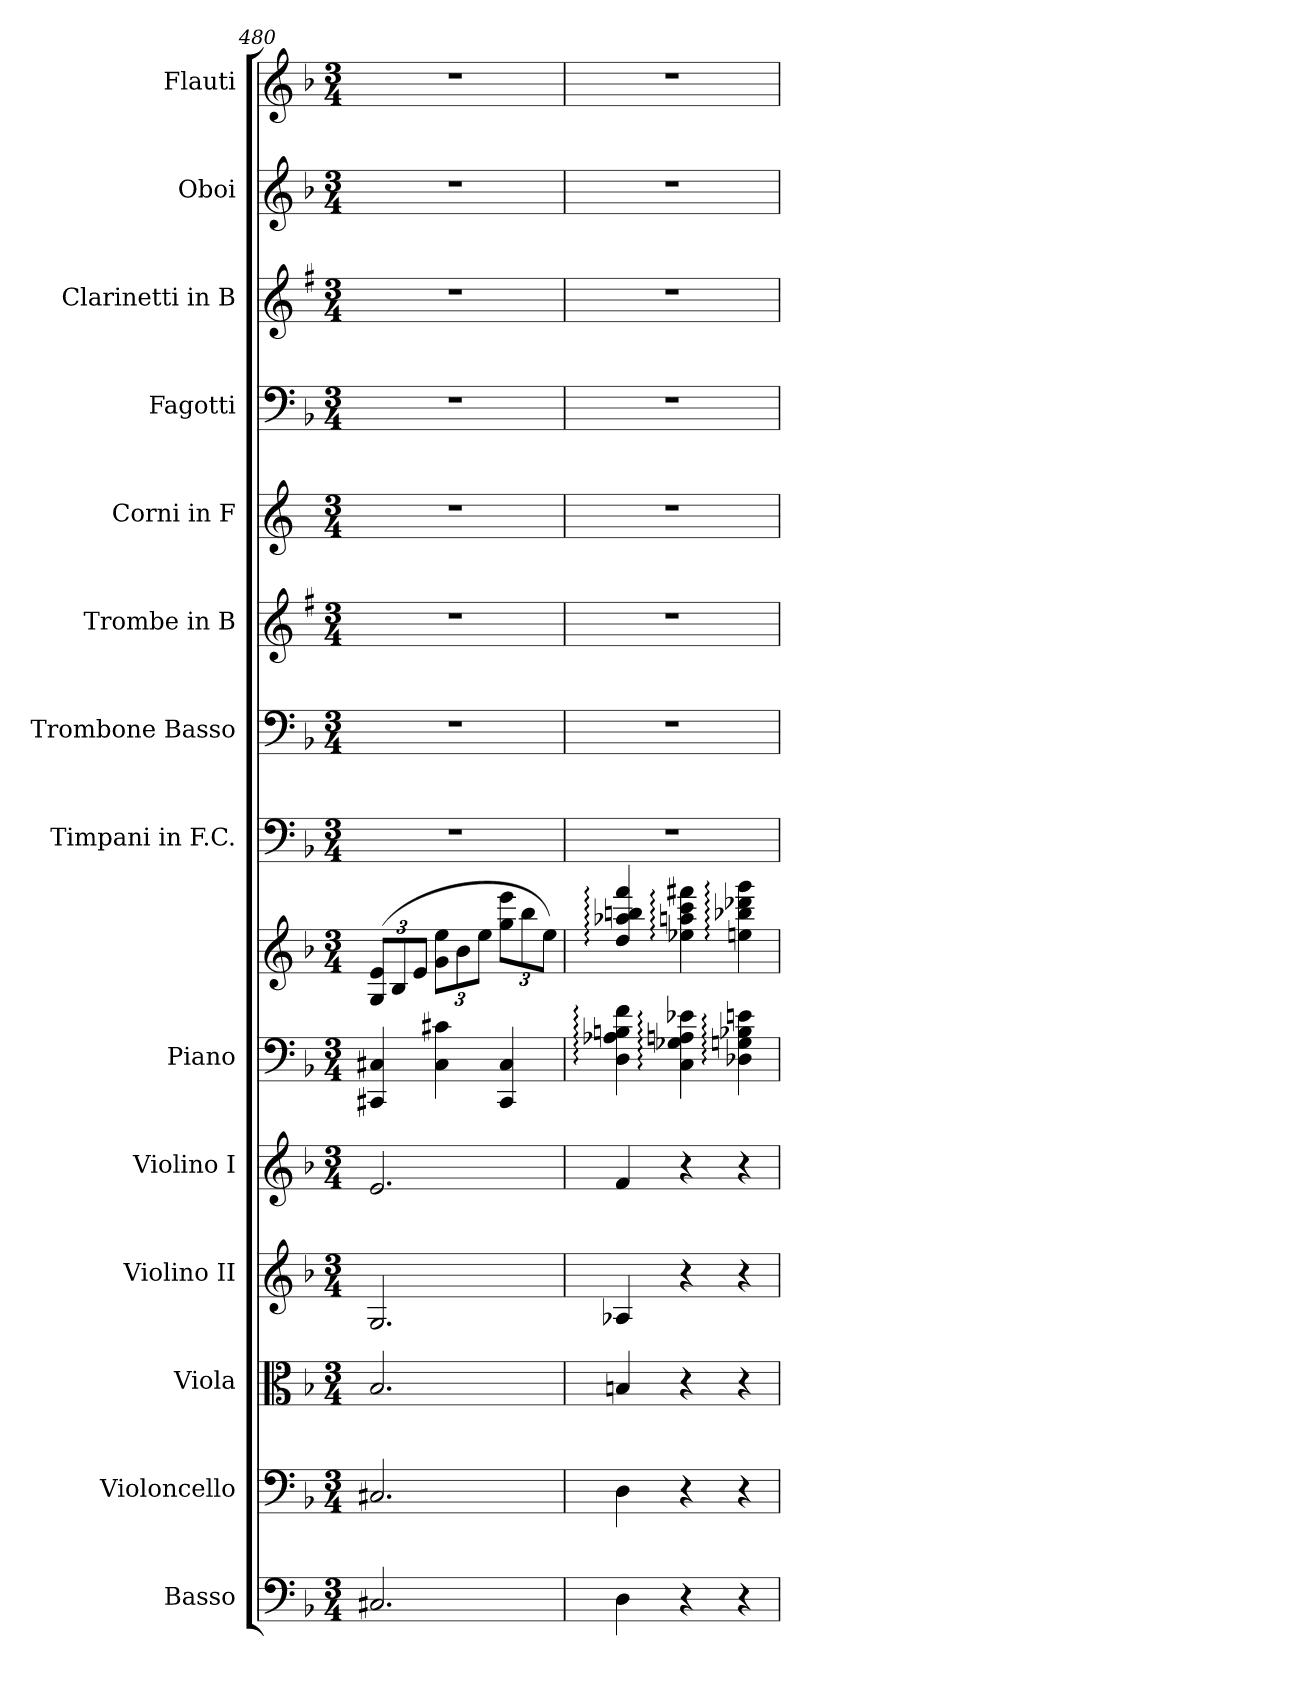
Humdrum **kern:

**kern	**kern	**kern	**kern	**kern	**kern	**kern	**kern	**kern	**kern	**kern	**kern	**kern	**kern	**kern
*part14	*part13	*part12	*part11	*part10	*part9	*part9	*part8	*part7	*part6	*part5	*part4	*part3	*part2	*part1
*staff15	*staff14	*staff13	*staff12	*staff11	*staff10	*staff9	*staff8	*staff7	*staff6	*staff5	*staff4	*staff3	*staff2	*staff1
*I"Basso	*I"Violoncello	*I"Viola	*I"Violino II	*I"Violino I	*I"Piano	*	*I"Timpani in F.C.	*I"Trombone Basso	*I"Trombe in B	*I"Corni in F	*I"Fagotti	*I"Clarinetti in B	*I"Oboi	*I"Flauti
*	*	*	*	*	*I'Pno.	*	*I'Timp.	*	*	*	*	*	*I'Ob.	*I'Fl.
*clefF4	*clefF4	*clefC3	*clefG2	*clefG2	*clefF4	*clefG2	*clefF4	*clefF4	*clefG2	*clefG2	*clefF4	*clefG2	*clefG2	*clefG2
*ITrd7c12	*	*	*	*	*	*	*	*	*ITrd1c2	*ITrd4c7	*	*ITrd1c2	*	*
*k[b-]	*k[b-]	*k[b-]	*k[b-]	*k[b-]	*k[b-]	*k[b-]	*k[b-]	*k[b-]	*k[b-]	*k[b-]	*k[b-]	*k[b-]	*k[b-]	*k[b-]
*M3/4	*M3/4	*M3/4	*M3/4	*M3/4	*M3/4	*M3/4	*M3/4	*M3/4	*M3/4	*M3/4	*M3/4	*M3/4	*M3/4	*M3/4
*	*	*	*	*	*	*Xbrackettup	*	*	*	*	*	*	*	*
=480	=480	=480	=480	=480	=480	=480	=480	=480	=480	=480	=480	=480	=480	=480
2.CC#X/	2.C#X/	2.B-/	2.G/	2.e/	4CC#X/ 4C#X/	(>12G/ 12e/L	2.r	2.r	2.r	2.r	2.r	2.r	2.r	2.r
.	.	.	.	.	.	12B-/	.	.	.	.	.	.	.	.
.	.	.	.	.	.	12e/J	.	.	.	.	.	.	.	.
.	.	.	.	.	4C#\ 4c#X\	12g\ 12ee\L	.	.	.	.	.	.	.	.
.	.	.	.	.	.	12b-\	.	.	.	.	.	.	.	.
.	.	.	.	.	.	12ee\J	.	.	.	.	.	.	.	.
.	.	.	.	.	4CC#/ 4C#/	12gg\ 12eee\L	.	.	.	.	.	.	.	.
.	.	.	.	.	.	12bb-\	.	.	.	.	.	.	.	.
.	.	.	.	.	.	12ee\J)	.	.	.	.	.	.	.	.
!!LO:LB:g=z
=481	=481	=481	=481	=481	=481	=481	=481	=481	=481	=481	=481	=481	=481	=481
4DD\	4D\	4Bn/	4A-X/	4f/	4D\: 4A-X\: 4Bn\: 4f\:	4dd/: 4aa-X/: 4bbn/: 4fff/:	2.r	2.r	2.r	2.r	2.r	2.r	2.r	2.r
4r	4r	4r	4r	4r	4C\: 4G-X\: 4An\: 4e-X\:	4ee-X\: 4aan\: 4ccc\: 4fff#X\:	.	.	.	.	.	.	.	.
4r	4r	4r	4r	4r	4D-X\: 4Gn\: 4B-X\: 4en\:	4een\: 4bb-X\: 4ddd-X\: 4ggg\:	.	.	.	.	.	.	.	.
=	=	=	=	=	=	=	=	=	=	=	=	=	=	=
*-	*-	*-	*-	*-	*-	*-	*-	*-	*-	*-	*-	*-	*-	*-
